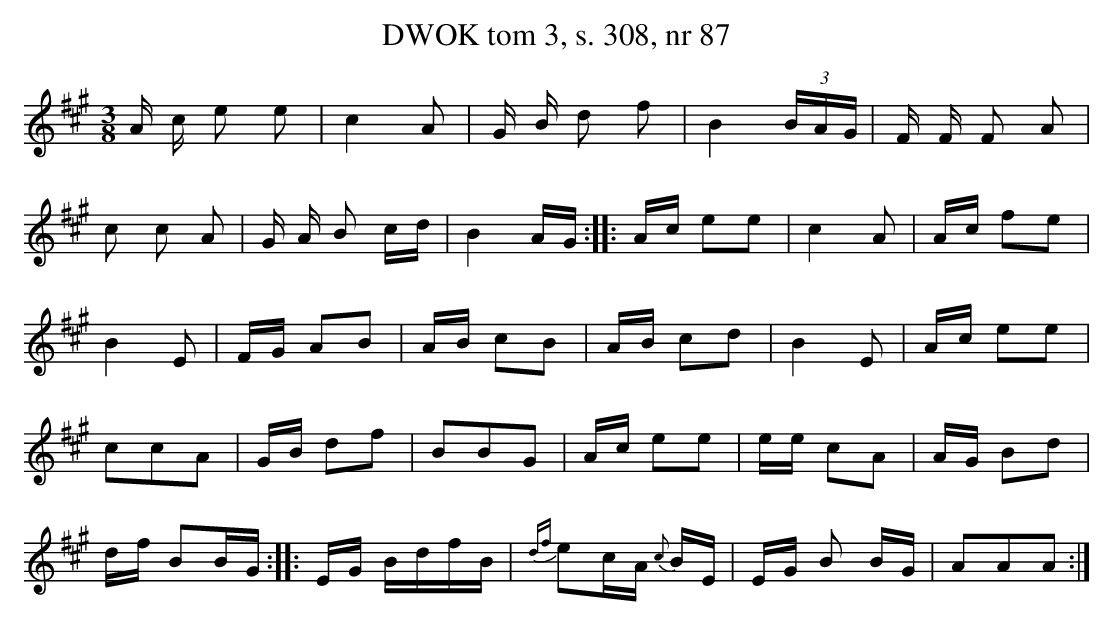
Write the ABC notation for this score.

X:1
T: DWOK tom 3, s. 308, nr 87
O od Lubrańca, Chodcza
L: 1/16
M: 3/8
K: A
A c e2 e2 | c4 A2 | G B d2 f2 | B4 (3BAG | F F F2 A2 |
c2 c2 A2 | G A B2 cd | B4 AG :: Ac e2e2 | c4 A2 | Ac f2e2 |
B4 E2 | FG A2B2 | AB c2B2 | AB c2d2 | B4 E2 | Ac e2e2 |
c2c2A2 | GB d2f2 | B2B2G2 | Ac e2e2 | ee c2A2 | AG B2d2 |
df B2BG :: EG BdfB | {df}e2cA {c}BE | EG B2 BG | A2A2A2 :|
